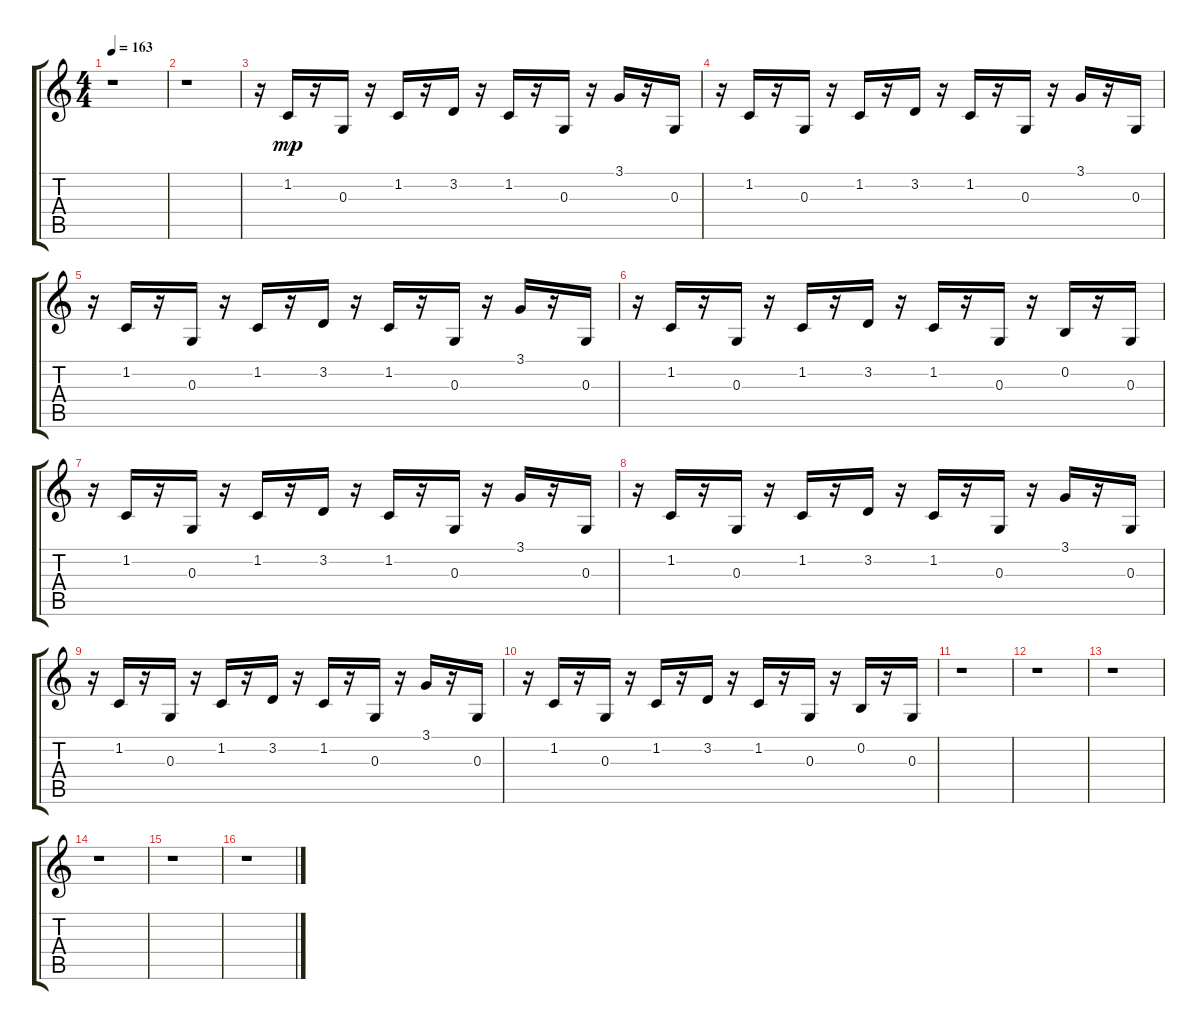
\track "" {instrument harpsichord}
\staff {score tabs}
\tuning (E4 B3 G3 D3 A2 E2) {hide}
\ts (4 4)
\tempo 163
\clef g2
\ks c
r.1{dy mp} |
r.1 |
r.16 1.2.16 r.16 0.3.16 r.16 1.2.16 r.16 3.2.16 r.16 1.2.16 r.16 0.3.16 r.16 3.1.16 r.16 0.3.16 |
r.16 1.2.16 r.16 0.3.16 r.16 1.2.16 r.16 3.2.16 r.16 1.2.16 r.16 0.3.16 r.16 3.1.16 r.16 0.3.16 |
r.16 1.2.16 r.16 0.3.16 r.16 1.2.16 r.16 3.2.16 r.16 1.2.16 r.16 0.3.16 r.16 3.1.16 r.16 0.3.16 |
r.16 1.2.16 r.16 0.3.16 r.16 1.2.16 r.16 3.2.16 r.16 1.2.16 r.16 0.3.16 r.16 0.2.16 r.16 0.3.16 |
r.16 1.2.16 r.16 0.3.16 r.16 1.2.16 r.16 3.2.16 r.16 1.2.16 r.16 0.3.16 r.16 3.1.16 r.16 0.3.16 |
r.16 1.2.16 r.16 0.3.16 r.16 1.2.16 r.16 3.2.16 r.16 1.2.16 r.16 0.3.16 r.16 3.1.16 r.16 0.3.16 |
r.16 1.2.16 r.16 0.3.16 r.16 1.2.16 r.16 3.2.16 r.16 1.2.16 r.16 0.3.16 r.16 3.1.16 r.16 0.3.16 |
r.16 1.2.16 r.16 0.3.16 r.16 1.2.16 r.16 3.2.16 r.16 1.2.16 r.16 0.3.16 r.16 0.2.16 r.16 0.3.16 |
r.1 |
r.1 |
r.1 |
r.1 |
r.1 |
r.1
